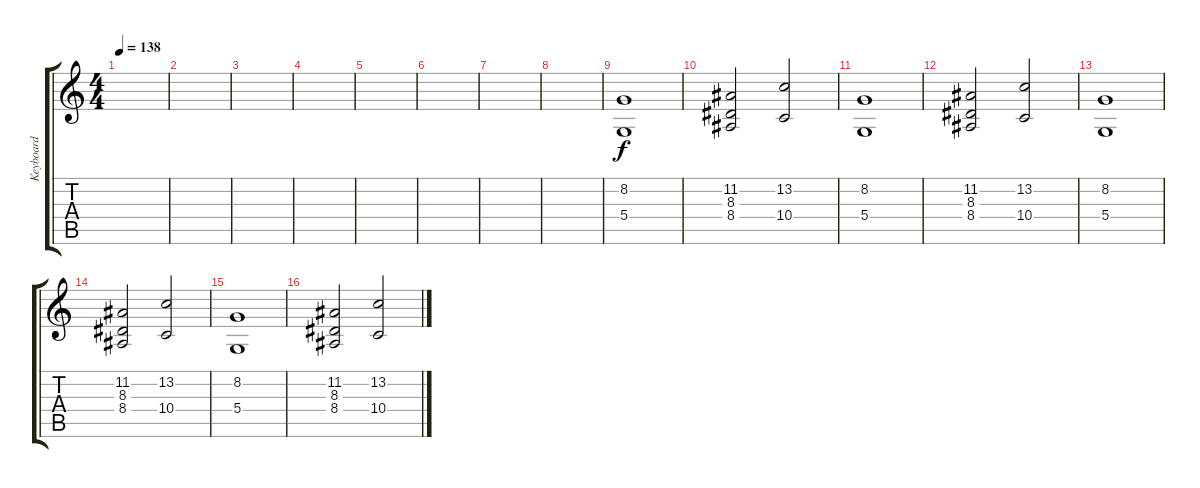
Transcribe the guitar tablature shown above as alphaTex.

\track ("Keyboard" "Keyboard") {instrument stringensemble1}
\staff {score tabs}
\tuning (E4 B3 G3 D3 A2 D2) {hide}
\ts (4 4)
\tempo 138
\clef g2
\ks c
|
|
|
|
|
|
|
|
(8.2 5.4).1 |
(11.2 8.3 8.4).2 (13.2 10.4).2 |
(8.2 5.4).1 |
(11.2 8.3 8.4).2 (13.2 10.4).2 |
(8.2 5.4).1 |
(11.2 8.3 8.4).2 (13.2 10.4).2 |
(8.2 5.4).1 |
(11.2 8.3 8.4).2 (13.2 10.4).2
